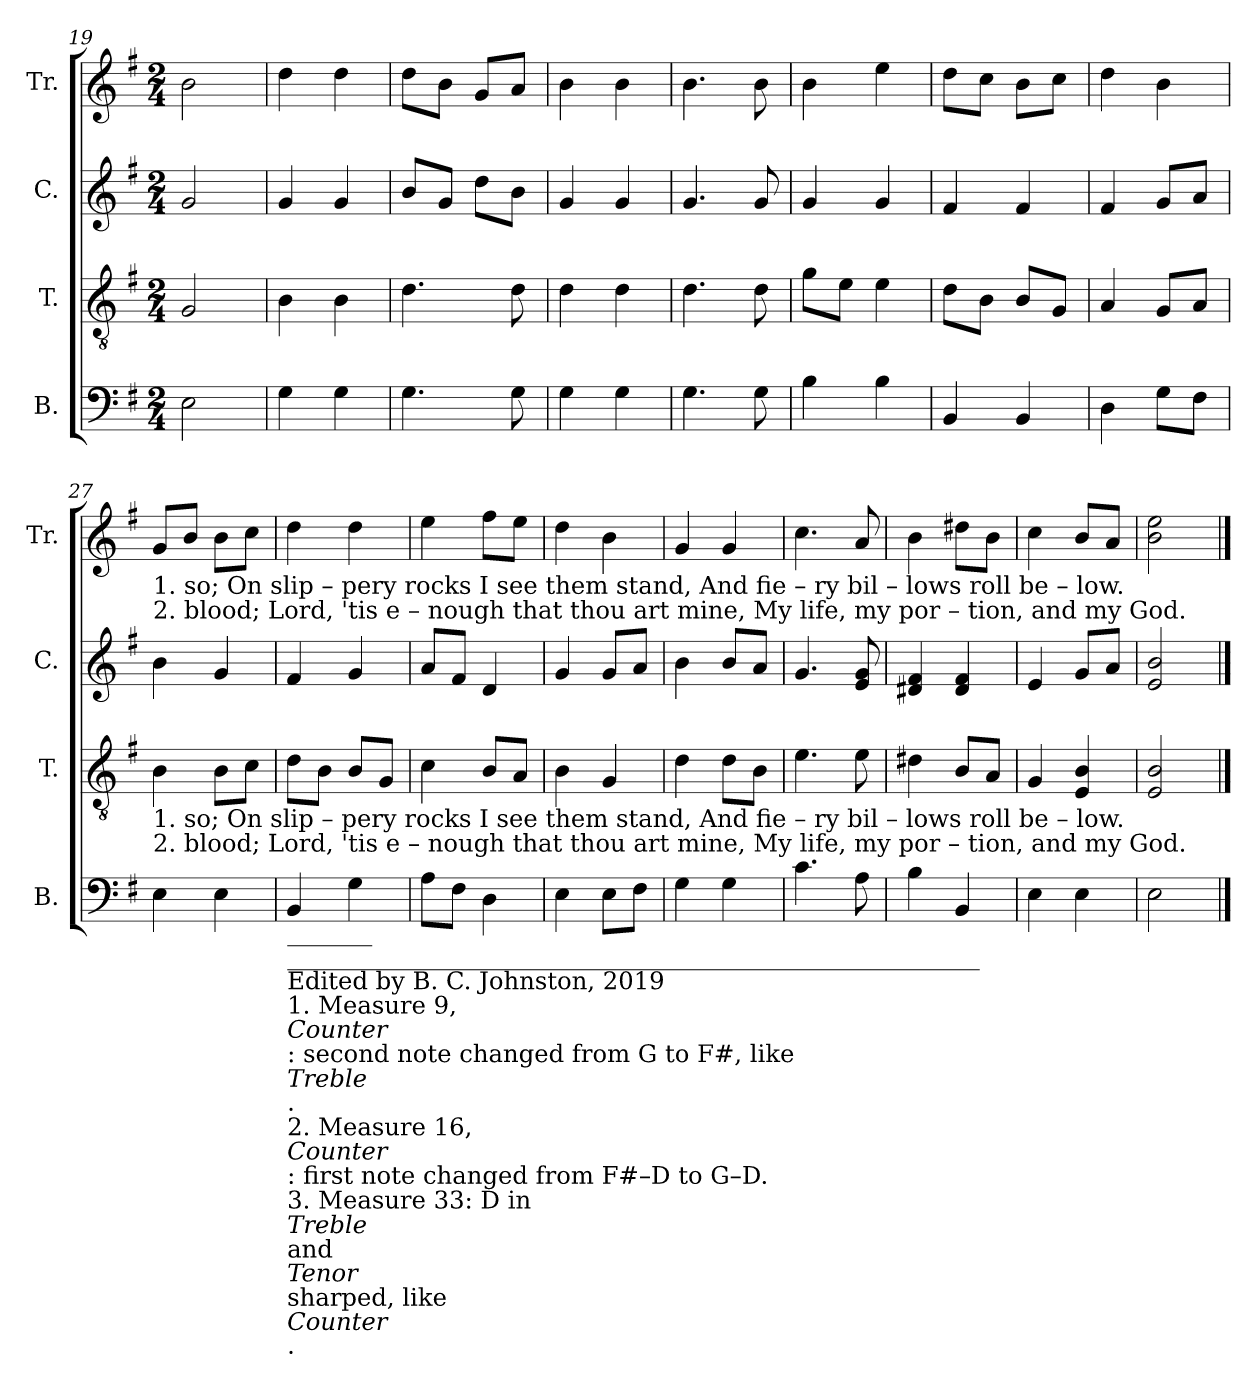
**kern	**kern	**kern	**kern
*part4	*part3	*part2	*part1
*staff4	*staff3	*staff2	*staff1
*I"B.	*I"T.	*I"C.	*I"Tr.
*I'B.	*I'T.	*I'C.	*I'Tr.
*clefF4	*clefGv2	*clefG2	*clefG2
*k[f#]	*k[f#]	*k[f#]	*k[f#]
*M2/4	*M2/4	*M2/4	*M2/4
=19	=19	=19	=19
2E\	2G/	2g/	2b\
=20	=20	=20	=20
4G\	4B\	4g/	4dd\
4G\	4B\	4g/	4dd\
=21	=21	=21	=21
4.G\	4.d\	8b/L	8dd\L
.	.	8g/J	8b\J
.	.	8dd\L	8g/L
8G\	8d\	8b\J	8a/J
=22	=22	=22	=22
4G\	4d\	4g/	4b\
4G\	4d\	4g/	4b\
=23	=23	=23	=23
4.G\	4.d\	4.g/	4.b\
8G\	8d\	8g/	8b\
=24	=24	=24	=24
4B\	8g\L	4g/	4b\
.	8e\J	.	.
4B\	4e\	4g/	4ee\
=25	=25	=25	=25
4BB/	8d\L	4f#/	8dd\L
.	8B\J	.	8cc\J
4BB/	8B/L	4f#/	8b\L
.	8G/J	.	8cc\J
=26	=26	=26	=26
4D\	4A/	4f#/	4dd\
8G\L	8G/L	8g/L	4b\
8F#\J	8A/J	8a/J	.
!!LO:LB:g=z
=27	=27	=27	=27
!	!	!	!LO:TX:b:t=1. so;      On    slip – pery    rocks    I       see  them  stand,  And  fie  –  ry    bil  –  lows    roll  be  – low.
!	!	!	!LO:TX:b:t=2. blood; Lord,  'tis     e   –   nough   that   thou  art   mine,   My   life,    my   por – tion,   and   my   God.
!	!LO:TX:b:t=1. so;      On    slip – pery    rocks    I       see  them  stand,  And  fie  –  ry    bil  –  lows    roll  be  – low.	!	!
!	!LO:TX:b:t=2. blood; Lord,  'tis     e   –   nough   that   thou  art   mine,   My   life,    my   por – tion,   and   my   God.	!	!
4E\	4B\	4b\	8g/L
.	.	.	8b/J
4E\	8B\L	4g/	8b\L
.	8c\J	.	8cc\J
=28	=28	=28	=28
!LO:TX:b:t=_______	!	!	!
!LO:TX:b:t=_________________________________________________________	!	!	!
!LO:TX:b:t=Edited by B. C. Johnston, 2019	!	!	!
!LO:TX:b:t=1. Measure 9,	!	!	!
!LO:TX:b:i:t=Counter	!	!	!
!LO:TX:b:t=&colon; second note changed from G to F#, like	!	!	!
!LO:TX:b:i:t=Treble	!	!	!
!LO:TX:b:t=.	!	!	!
!LO:TX:b:t=2. Measure 16,	!	!	!
!LO:TX:b:i:t=Counter	!	!	!
!LO:TX:b:t=&colon; first note changed from F#–D to G–D.	!	!	!
!LO:TX:b:t=3. Measure 33&colon; D in	!	!	!
!LO:TX:b:i:t=Treble	!	!	!
!LO:TX:b:t=and	!	!	!
!LO:TX:b:i:t=Tenor	!	!	!
!LO:TX:b:t=sharped, like	!	!	!
!LO:TX:b:i:t=Counter	!	!	!
!LO:TX:b:t=.	!	!	!
4BB/	8d\L	4f#/	4dd\
.	8B\J	.	.
4G\	8B/L	4g/	4dd\
.	8G/J	.	.
=29	=29	=29	=29
8A\L	4c\	8a/L	4ee\
8F#\J	.	8f#/J	.
4D\	8B/L	4d/	8ff#\L
.	8A/J	.	8ee\J
=30	=30	=30	=30
4E\	4B\	4g/	4dd\
8E\L	4G/	8g/L	4b\
8F#\J	.	8a/J	.
=31	=31	=31	=31
4G\	4d\	4b\	4g/
4G\	8d\L	8b/L	4g/
.	8B\J	8a/J	.
=32	=32	=32	=32
4.c\	4.e\	4.g/	4.cc\
8A\	8e\	8e/ 8g/	8a/
=33	=33	=33	=33
4B\	4d#X\	4d#X/ 4f#/	4b\
4BB/	8B/L	4d#/ 4f#/	8dd#X\L
.	8A/J	.	8b\J
=34	=34	=34	=34
4E\	4G/	4e/	4cc\
4E\	4E/ 4B/	8g/L	8b/L
.	.	8a/J	8a/J
=35	=35	=35	=35
2E\	2E/ 2B/	2e/ 2b/	2b\ 2ee\
==	==	==	==
*-	*-	*-	*-
